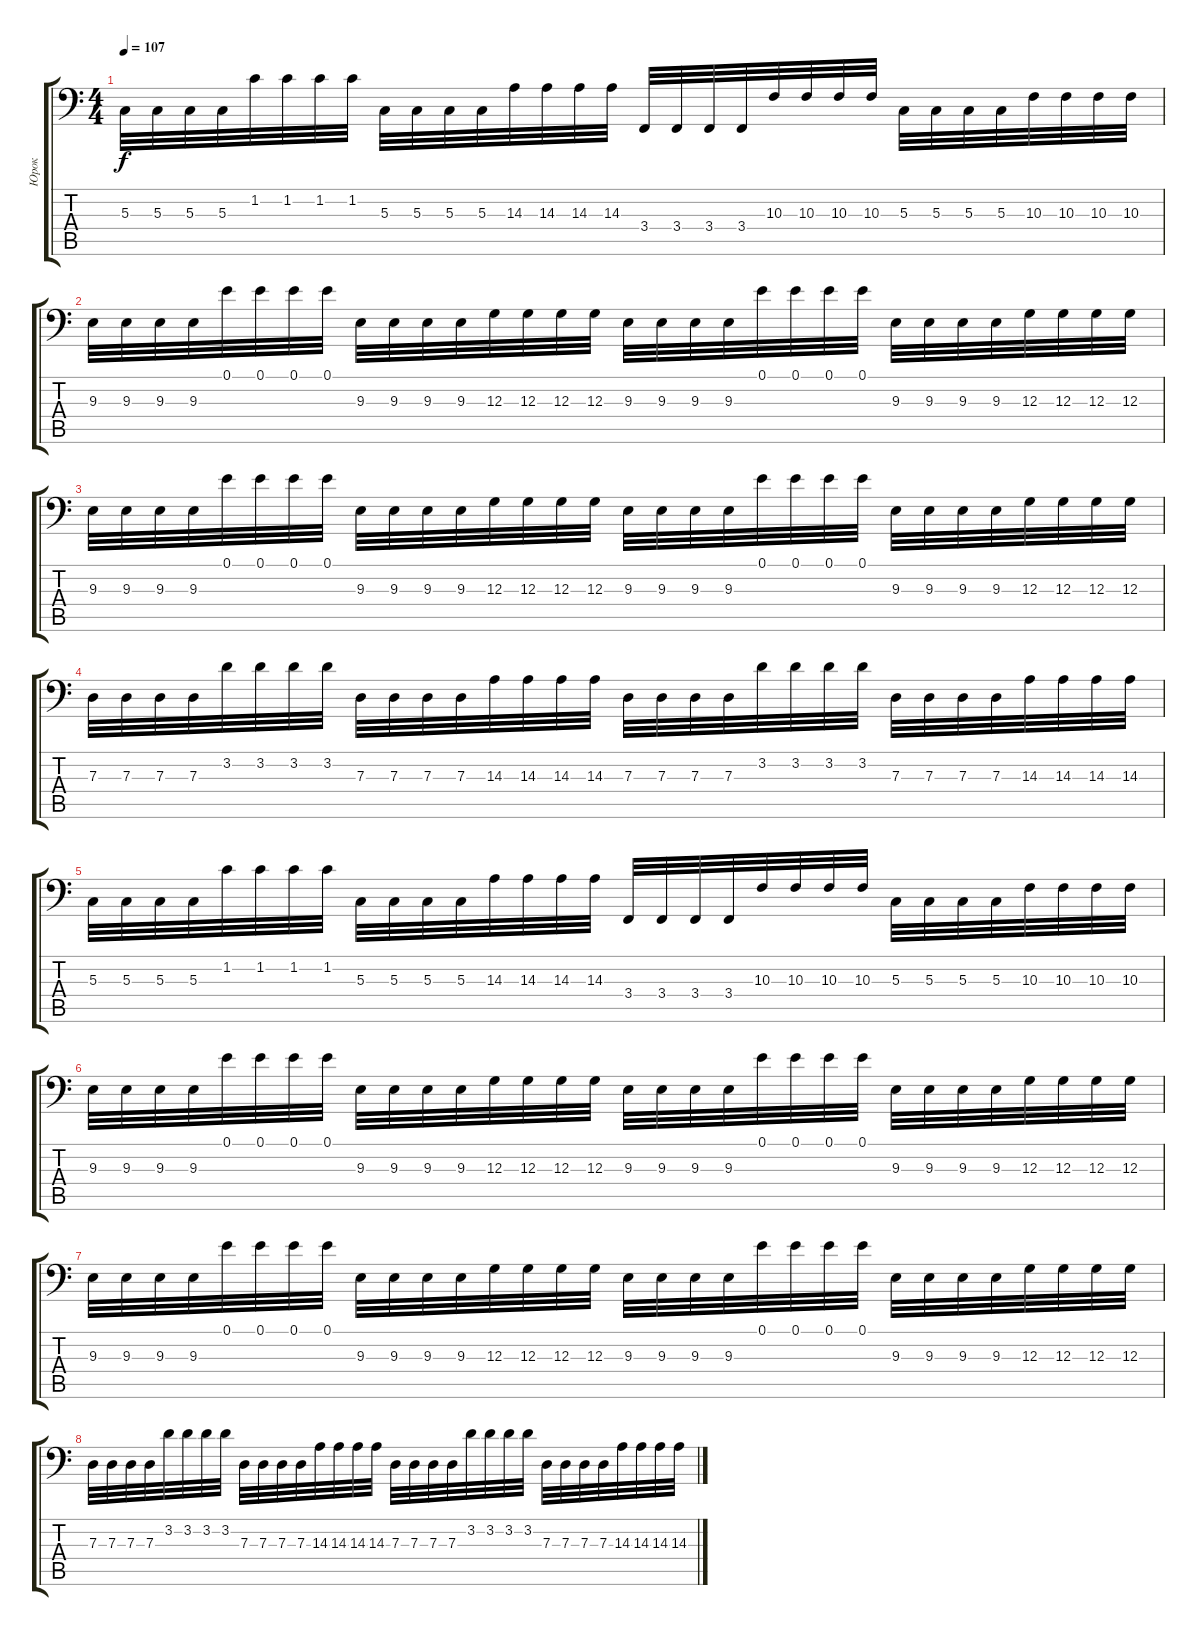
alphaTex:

\track ("Юрок" "Юрок") {instrument synthbrass1}
\staff {score tabs}
\tuning (E4 B3 G2 D2 A1 E1) {hide}
\ts (4 4)
\tempo 107
\clef f4
\ks c
5.3.32{dy f} 5.3.32 5.3.32 5.3.32 1.2.32 1.2.32 1.2.32 1.2.32 5.3.32 5.3.32 5.3.32 5.3.32 14.3.32 14.3.32 14.3.32 14.3.32 3.4.32 3.4.32 3.4.32 3.4.32 10.3.32 10.3.32 10.3.32 10.3.32 5.3.32 5.3.32 5.3.32 5.3.32 10.3.32 10.3.32 10.3.32 10.3.32 |
9.3.32 9.3.32 9.3.32 9.3.32 0.1.32 0.1.32 0.1.32 0.1.32 9.3.32 9.3.32 9.3.32 9.3.32 12.3.32 12.3.32 12.3.32 12.3.32 9.3.32 9.3.32 9.3.32 9.3.32 0.1.32 0.1.32 0.1.32 0.1.32 9.3.32 9.3.32 9.3.32 9.3.32 12.3.32 12.3.32 12.3.32 12.3.32 |
9.3.32 9.3.32 9.3.32 9.3.32 0.1.32 0.1.32 0.1.32 0.1.32 9.3.32 9.3.32 9.3.32 9.3.32 12.3.32 12.3.32 12.3.32 12.3.32 9.3.32 9.3.32 9.3.32 9.3.32 0.1.32 0.1.32 0.1.32 0.1.32 9.3.32 9.3.32 9.3.32 9.3.32 12.3.32 12.3.32 12.3.32 12.3.32 |
7.3.32 7.3.32 7.3.32 7.3.32 3.2.32 3.2.32 3.2.32 3.2.32 7.3.32 7.3.32 7.3.32 7.3.32 14.3.32 14.3.32 14.3.32 14.3.32 7.3.32 7.3.32 7.3.32 7.3.32 3.2.32 3.2.32 3.2.32 3.2.32 7.3.32 7.3.32 7.3.32 7.3.32 14.3.32 14.3.32 14.3.32 14.3.32 |
5.3.32 5.3.32 5.3.32 5.3.32 1.2.32 1.2.32 1.2.32 1.2.32 5.3.32 5.3.32 5.3.32 5.3.32 14.3.32 14.3.32 14.3.32 14.3.32 3.4.32 3.4.32 3.4.32 3.4.32 10.3.32 10.3.32 10.3.32 10.3.32 5.3.32 5.3.32 5.3.32 5.3.32 10.3.32 10.3.32 10.3.32 10.3.32 |
9.3.32 9.3.32 9.3.32 9.3.32 0.1.32 0.1.32 0.1.32 0.1.32 9.3.32 9.3.32 9.3.32 9.3.32 12.3.32 12.3.32 12.3.32 12.3.32 9.3.32 9.3.32 9.3.32 9.3.32 0.1.32 0.1.32 0.1.32 0.1.32 9.3.32 9.3.32 9.3.32 9.3.32 12.3.32 12.3.32 12.3.32 12.3.32 |
9.3.32 9.3.32 9.3.32 9.3.32 0.1.32 0.1.32 0.1.32 0.1.32 9.3.32 9.3.32 9.3.32 9.3.32 12.3.32 12.3.32 12.3.32 12.3.32 9.3.32 9.3.32 9.3.32 9.3.32 0.1.32 0.1.32 0.1.32 0.1.32 9.3.32 9.3.32 9.3.32 9.3.32 12.3.32 12.3.32 12.3.32 12.3.32 |
7.3.32 7.3.32 7.3.32 7.3.32 3.2.32 3.2.32 3.2.32 3.2.32 7.3.32 7.3.32 7.3.32 7.3.32 14.3.32 14.3.32 14.3.32 14.3.32 7.3.32 7.3.32 7.3.32 7.3.32 3.2.32 3.2.32 3.2.32 3.2.32 7.3.32 7.3.32 7.3.32 7.3.32 14.3.32 14.3.32 14.3.32 14.3.32
